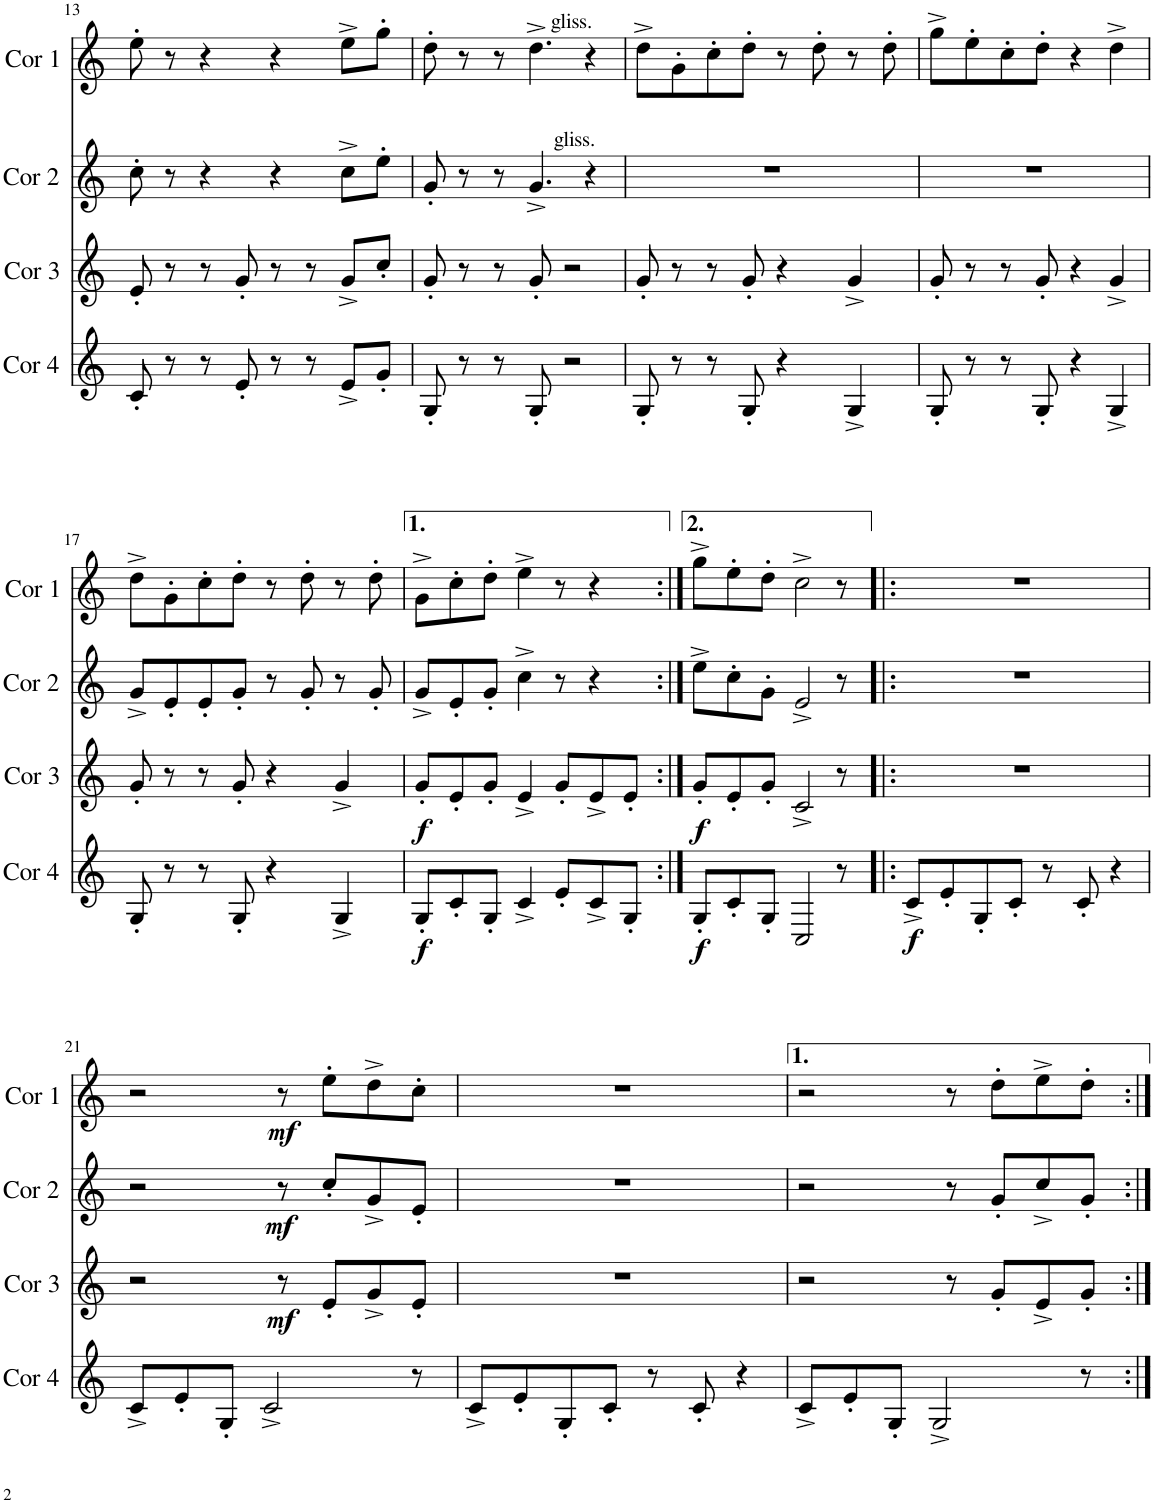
**kern	**dynam	**kern	**dynam	**kern	**dynam	**kern	**dynam
*part4	*part4	*part3	*part3	*part2	*part2	*part1	*part1
*staff4	*staff4	*staff3	*staff3	*staff2	*staff2	*staff1	*staff1
*I"Cor 4	*	*I"Cor 3	*	*I"Cor 2	*	*I"Cor 1	*
*I'Cor 4	*	*I'Cor 3	*	*I'Cor 2	*	*I'Cor 1	*
!!LO:PB:g=z
*clefG2	*	*clefG2	*	*clefG2	*	*clefG2	*
*Trd4c7	*	*Trd4c7	*	*Trd4c7	*	*Trd4c7	*
*k[]	*	*k[]	*	*k[]	*	*k[]	*
*M4/4	*	*M4/4	*	*M4/4	*	*M4/4	*
=13	=13	=13	=13	=13	=13	=13	=13
8c'/	.	8e'/	.	8cc'\	.	8ee'\	.
8r	.	8r	.	8r	.	8r	.
8r	.	8r	.	4r	.	4r	.
8e'/	.	8g'/	.	.	.	.	.
8r	.	8r	.	4r	.	4r	.
8r	.	8r	.	.	.	.	.
8e^/L	.	8g^/L	.	8cc^\L	.	8ee^\L	.
8g'/J	.	8cc'/J	.	8ee'\J	.	8gg'\J	.
=14	=14	=14	=14	=14	=14	=14	=14
8G'/	.	8g'/	.	8g'/	.	8dd'\	.
8r	.	8r	.	8r	.	8r	.
8r	.	8r	.	8r	.	8r	.
!	!	!	!	!	!	!LO:TX:b:t=gliss.	!
!	!	!	!	!	!	!LO:TX:a:t=gliss.	!
8G'/	.	8g'/	.	4.g^/	.	4.dd^\	.
2r	.	2r	.	.	.	.	.
.	.	.	.	4r	.	4r	.
=15	=15	=15	=15	=15	=15	=15	=15
8G'/	.	8g'/	.	1r	.	8dd^\L	.
8r	.	8r	.	.	.	8g'\	.
8r	.	8r	.	.	.	8cc'\	.
8G'/	.	8g'/	.	.	.	8dd'\J	.
4r	.	4r	.	.	.	8r	.
.	.	.	.	.	.	8dd'\	.
4G^/	.	4g^/	.	.	.	8r	.
.	.	.	.	.	.	8dd'\	.
=16	=16	=16	=16	=16	=16	=16	=16
8G'/	.	8g'/	.	1r	.	8gg^\L	.
8r	.	8r	.	.	.	8ee'\	.
8r	.	8r	.	.	.	8cc'\	.
8G'/	.	8g'/	.	.	.	8dd'\J	.
4r	.	4r	.	.	.	4r	.
4G^/	.	4g^/	.	.	.	4dd^\	.
!!LO:LB:g=z
=17	=17	=17	=17	=17	=17	=17	=17
8G'/	.	8g'/	.	8g^/L	.	8dd^\L	.
8r	.	8r	.	8e'/	.	8g'\	.
8r	.	8r	.	8e'/	.	8cc'\	.
8G'/	.	8g'/	.	8g'/J	.	8dd'\J	.
4r	.	4r	.	8r	.	8r	.
.	.	.	.	8g'/	.	8dd'\	.
4G^/	.	4g^/	.	8r	.	8r	.
.	.	.	.	8g'/	.	8dd'\	.
=18	=18	=18	=18	=18	=18	=18	=18
!	!LO:DY:b	!	!LO:DY:b	!	!	!	!
8G'/L	f	8g'/L	f	8g^/L	.	8g^\L	.
8c'/	.	8e'/	.	8e'/	.	8cc'\	.
8G'/J	.	8g'/J	.	8g'/J	.	8dd'\J	.
4c^/	.	4e^/	.	4cc^\	.	4ee^\	.
8e'/L	.	8g'/L	.	8r	.	8r	.
8c^/	.	8e^/	.	4r	.	4r	.
8G'/J	.	8e'/J	.	.	.	.	.
=19:|!	=19:|!	=19:|!	=19:|!	=19:|!	=19:|!	=19:|!	=19:|!
!	!LO:DY:b	!	!LO:DY:b	!	!	!	!
8G'/L	f	8g'/L	f	8ee^\L	.	8gg^\L	.
8c'/	.	8e'/	.	8cc'\	.	8ee'\	.
8G'/J	.	8g'/J	.	8g'\J	.	8dd'\J	.
2C/	.	2c^/	.	2e^/	.	2cc^\	.
8r	.	8r	.	8r	.	8r	.
=20!|:	=20!|:	=20!|:	=20!|:	=20!|:	=20!|:	=20!|:	=20!|:
!	!LO:DY:b	!	!	!	!	!	!
8c^/L	f	1r	.	1r	.	1r	.
8e'/	.	.	.	.	.	.	.
8G'/	.	.	.	.	.	.	.
8c'/J	.	.	.	.	.	.	.
8r	.	.	.	.	.	.	.
8c'/	.	.	.	.	.	.	.
4r	.	.	.	.	.	.	.
!!LO:LB:g=z
=21	=21	=21	=21	=21	=21	=21	=21
8c^/L	.	2r	.	2r	.	2r	.
8e'/	.	.	.	.	.	.	.
8G'/J	.	.	.	.	.	.	.
2c^/	.	.	.	.	.	.	.
!	!	!	!LO:DY:b	!	!LO:DY:b	!	!LO:DY:b
.	.	8r	mf	8r	mf	8r	mf
.	.	8e'/L	.	8cc'/L	.	8ee'\L	.
.	.	8g^/	.	8g^/	.	8dd^\	.
8r	.	8e'/J	.	8e'/J	.	8cc'\J	.
=22	=22	=22	=22	=22	=22	=22	=22
8c^/L	.	1r	.	1r	.	1r	.
8e'/	.	.	.	.	.	.	.
8G'/	.	.	.	.	.	.	.
8c'/J	.	.	.	.	.	.	.
8r	.	.	.	.	.	.	.
8c'/	.	.	.	.	.	.	.
4r	.	.	.	.	.	.	.
=23	=23	=23	=23	=23	=23	=23	=23
8c^/L	.	2r	.	2r	.	2r	.
8e'/	.	.	.	.	.	.	.
8G'/J	.	.	.	.	.	.	.
2G^/	.	.	.	.	.	.	.
.	.	8r	.	8r	.	8r	.
.	.	8g'/L	.	8g'/L	.	8dd'\L	.
.	.	8e^/	.	8cc^/	.	8ee^\	.
8r	.	8g'/J	.	8g'/J	.	8dd'\J	.
=:|!	=:|!	=:|!	=:|!	=:|!	=:|!	=:|!	=:|!
*-	*-	*-	*-	*-	*-	*-	*-
